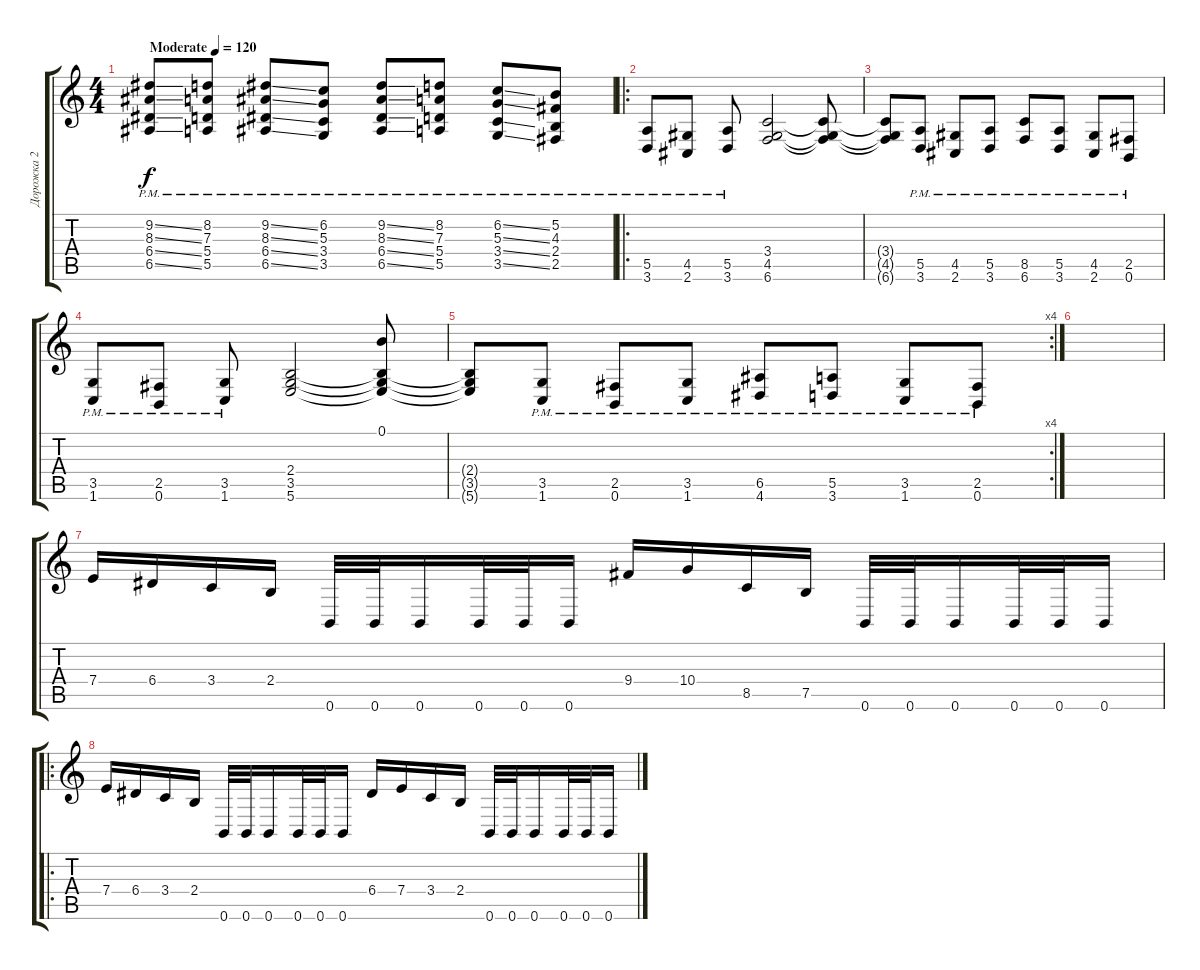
\track ("Дорожка 2" "Дорожка 2") {instrument overdrivenguitar}
\staff {score tabs}
\tuning (B3 Gb3 D3 A2 E2 B1) {hide}
\ts (4 4)
\tempo (120 "Moderate")
\clef g2
\ks c
(9.2{ss} 8.3{ss} 6.4{ss pm} 6.5{ss}).8{dy f instrument overdrivenguitar} (8.2 7.3 5.4{pm} 5.5).8 (9.2{ss} 8.3{ss} 6.4{ss pm} 6.5{ss}).8 (6.2 5.3 3.4{pm} 3.5).8 (9.2{ss} 8.3{ss} 6.4{ss pm} 6.5{ss}).8 (8.2 7.3 5.4{pm} 5.5).8 (6.2{ss} 5.3{ss} 3.4{ss pm} 3.5{ss}).8 (5.2 4.3 2.4{pm} 2.5).8 |
\ro
(5.5{pm} 3.6{pm}).8 (4.5{pm} 2.6{pm}).8 (5.5{pm} 3.6{pm}).8 (3.4 4.5 6.6).2 (3.4{t} 4.5{t} 6.6{t}).8 |
(3.4{t} 4.5{t} 6.6{t}).8 (5.5{pm} 3.6{pm}).8 (4.5{pm} 2.6{pm}).8 (5.5{pm} 3.6{pm}).8 (8.5{pm} 6.6{pm}).8 (5.5{pm} 3.6{pm}).8 (4.5{pm} 2.6{pm}).8 (2.5{pm} 0.6{pm}).8 |
(3.5 1.6{pm}).8 (2.5{pm} 0.6{pm}).8 (3.5{pm} 1.6{pm}).8 (2.4 3.5 5.6).2 (0.1 2.4{t} 3.5{t} 5.6{t}).8 |
\rc 4
(2.4{t} 3.5{t} 5.6{t}).8 (3.5{pm} 1.6{pm}).8 (2.5{pm} 0.6{pm}).8 (3.5{pm} 1.6{pm}).8 (6.5{pm} 4.6{pm}).8 (5.5{pm} 3.6{pm}).8 (3.5{pm} 1.6{pm}).8 (2.5{pm} 0.6{pm}).8 |
|
7.4.16 6.4.16 3.4.16 2.4.16 0.6.32 0.6.32 0.6.16 0.6.32 0.6.32 0.6.16 9.4.16 10.4.16 8.5.16 7.5.16 0.6.32 0.6.32 0.6.16 0.6.32 0.6.32 0.6.16 |
\ro
7.4.16 6.4.16 3.4.16 2.4.16 0.6.32 0.6.32 0.6.16 0.6.32 0.6.32 0.6.16 6.4.16 7.4.16 3.4.16 2.4.16 0.6.32 0.6.32 0.6.16 0.6.32 0.6.32 0.6.16
